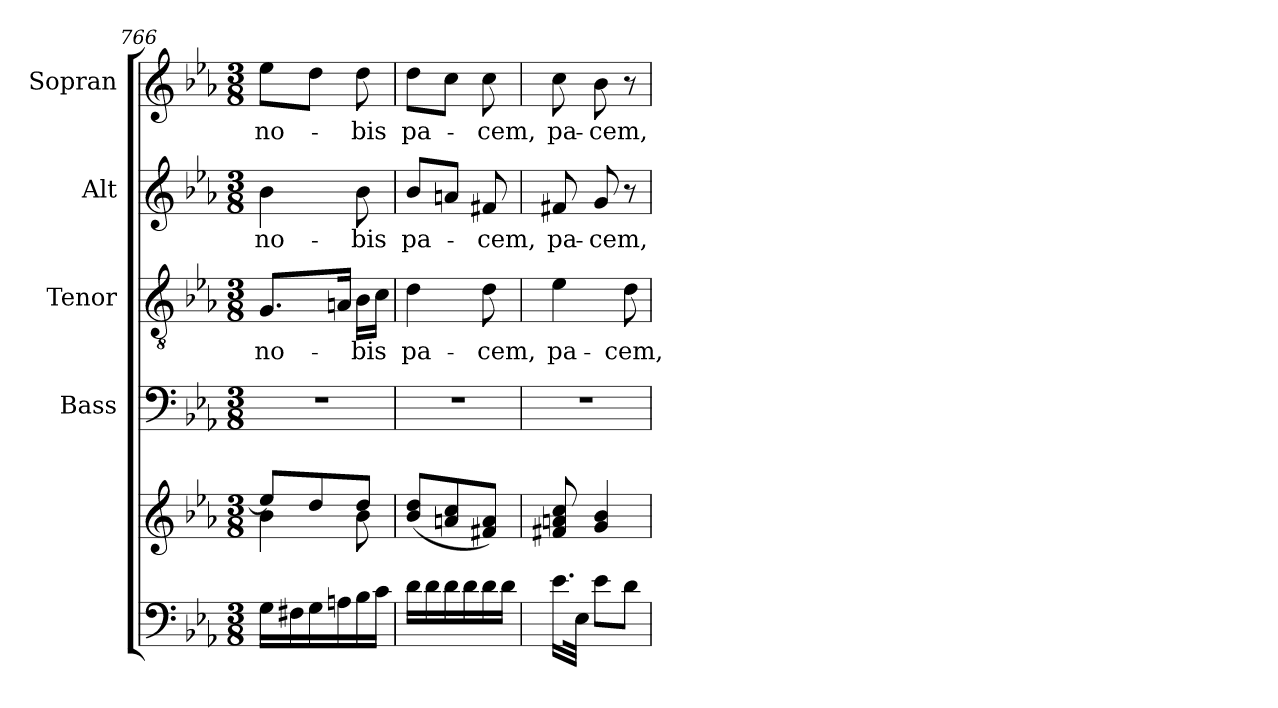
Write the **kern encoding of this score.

**kern	**kern	**kern	**kern	**text	**kern	**text	**kern	**text
*part5	*part5	*part4	*part3	*part3	*part2	*part2	*part1	*part1
*staff6	*staff5	*staff4	*staff3	*staff3	*staff2	*staff2	*staff1	*staff1
*	*	*I"Bass	*I"Tenor	*	*I"Alt	*	*I"Sopran	*
*	*	*I'B.	*I'T.	*	*I'A.	*	*I'S.	*
*clefF4	*clefG2	*clefF4	*clefGv2	*	*clefG2	*	*clefG2	*
*k[b-e-a-]	*k[b-e-a-]	*k[b-e-a-]	*k[b-e-a-]	*	*k[b-e-a-]	*	*k[b-e-a-]	*
*E-:	*E-:	*E-:	*E-:	*	*E-:	*	*E-:	*
*M3/8	*M3/8	*M3/8	*M3/8	*	*M3/8	*	*M3/8	*
=766	=766	=766	=766	=766	=766	=766	=766	=766
*	*^	*	*	*	*	*	*	*
!	!	!	!	!	!LO:LY:b	!	!LO:LY:b	!	!LO:LY:b
16G\LL	8ee-/L]	4b-\	4.r	8.G/L	no-	4b-\	no-	8ee-\L	no-
16F#X\	.	.	.	.	.	.	.	.	.
16G\	8dd/	.	.	.	.	.	.	8dd\J	.
16An\	.	.	.	16An/Jk	.	.	.	.	.
!	!	!	!	!	!LO:LY:b	!	!LO:LY:b	!	!LO:LY:b
16B-\	8dd/J	8b-\	.	16B-\LL	-bis	8b-\	-bis	8dd\	-bis
16c\JJ	.	.	.	16c\JJ	.	.	.	.	.
*	*v	*v	*	*	*	*	*	*	*
!!LO:LB:g=z
=767	=767	=767	=767	=767	=767	=767	=767	=767
!	!	!	!	!LO:LY:b	!	!LO:LY:b	!	!LO:LY:b
16d\LL	(<8b-/ 8dd/L	4.r	4d\	pa-	8b-/L	pa-	8dd\L	pa-
16d\	.	.	.	.	.	.	.	.
16d\	8an/ 8cc/	.	.	.	8an/J	.	8cc\J	.
16d\	.	.	.	.	.	.	.	.
!	!	!	!	!LO:LY:b	!	!LO:LY:b	!	!LO:LY:b
16d\	8f#X/ 8a/J)	.	8d\	-cem,	8f#X/	-cem,	8cc\	-cem,
16d\JJ	.	.	.	.	.	.	.	.
=768	=768	=768	=768	=768	=768	=768	=768	=768
!	!	!	!	!LO:LY:b	!	!LO:LY:b	!	!LO:LY:b
16.e-\LL	8f#X/ 8an/ 8cc/	4.r	4e-\	pa-	8f#X/	pa-	8cc\	pa-
32E-\JJk	.	.	.	.	.	.	.	.
!	!	!	!	!	!	!LO:LY:b	!	!LO:LY:b
8e-\L	4g/ 4b-/	.	.	.	8g/	-cem,	8b-\	-cem,
!	!	!	!	!LO:LY:b	!	!	!	!
8d\J	.	.	8d\	-cem,	8r	.	8r	.
=	=	=	=	=	=	=	=	=
*-	*-	*-	*-	*-	*-	*-	*-	*-
